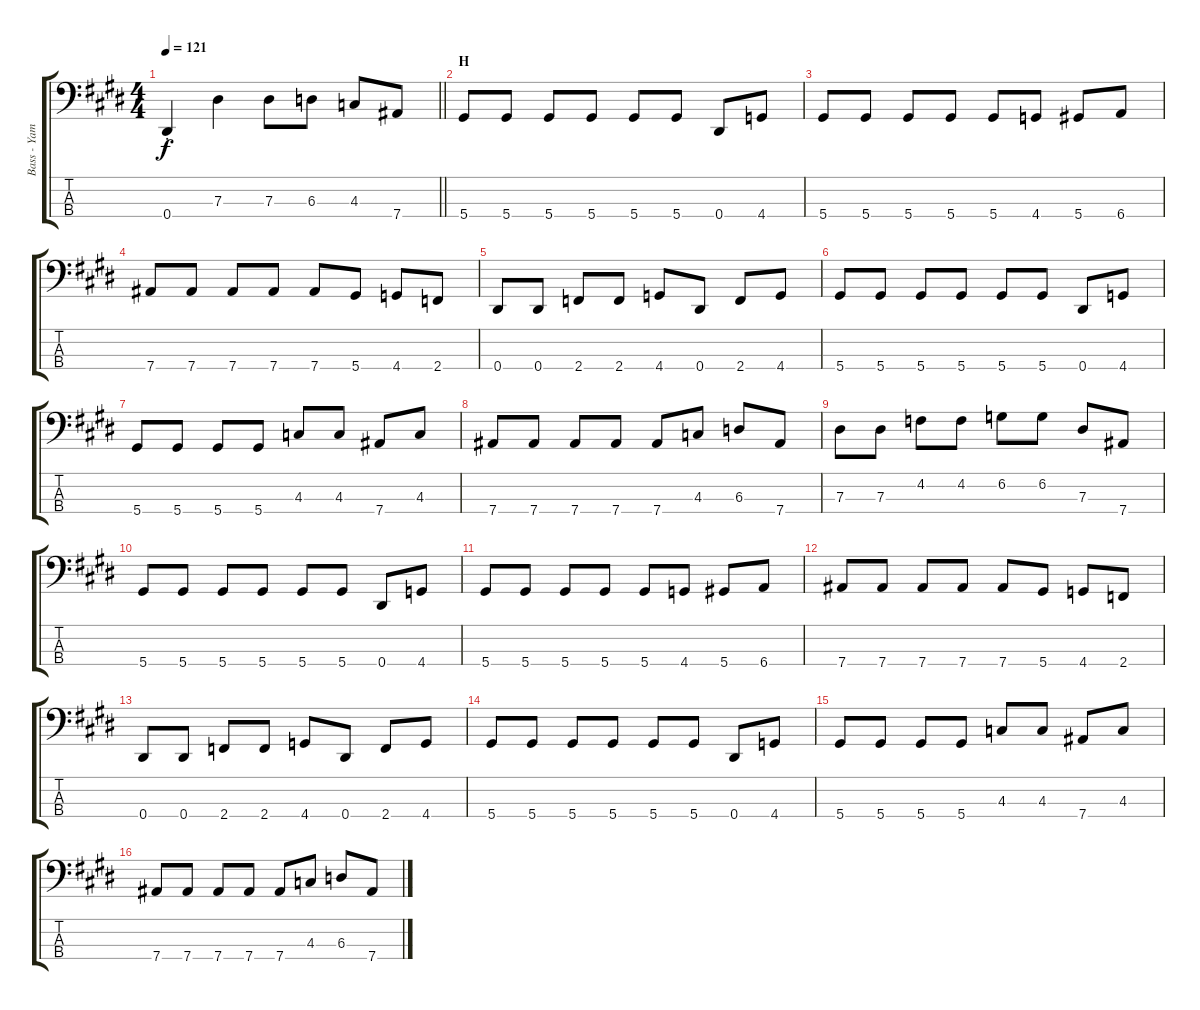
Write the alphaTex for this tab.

\track ("Bass - Yamada Takahiro" "Bass - Yam") {instrument electricbasspick}
\staff {score tabs}
\tuning (Gb2 Db2 Ab1 Eb1) {hide}
\ts (4 4)
\tempo 121
\clef f4
\barLineRight lightlight
\ks e
0.4{st}.4{dy f} 7.3.4 7.3.8 6.3.8 4.3.8 7.4.8 |
\section ("" "H")
5.4.8 5.4.8 5.4.8 5.4.8 5.4.8 5.4.8 0.4.8 4.4.8 |
5.4.8 5.4.8 5.4.8 5.4.8 5.4.8 4.4.8 5.4.8 6.4.8 |
7.4.8 7.4.8 7.4.8 7.4.8 7.4.8 5.4.8 4.4.8 2.4.8 |
0.4.8 0.4.8 2.4.8 2.4.8 4.4.8 0.4.8 2.4.8 4.4.8 |
5.4.8 5.4.8 5.4.8 5.4.8 5.4.8 5.4.8 0.4.8 4.4.8 |
5.4.8 5.4.8 5.4.8 5.4.8 4.3.8 4.3.8 7.4.8 4.3.8 |
7.4.8 7.4.8 7.4.8 7.4.8 7.4.8 4.3.8 6.3.8 7.4.8 |
7.3.8 7.3.8 4.2.8 4.2.8 6.2.8 6.2.8 7.3.8 7.4.8 |
5.4.8 5.4.8 5.4.8 5.4.8 5.4.8 5.4.8 0.4.8 4.4.8 |
5.4.8 5.4.8 5.4.8 5.4.8 5.4.8 4.4.8 5.4.8 6.4.8 |
7.4.8 7.4.8 7.4.8 7.4.8 7.4.8 5.4.8 4.4.8 2.4.8 |
0.4.8 0.4.8 2.4.8 2.4.8 4.4.8 0.4.8 2.4.8 4.4.8 |
5.4.8 5.4.8 5.4.8 5.4.8 5.4.8 5.4.8 0.4.8 4.4.8 |
5.4.8 5.4.8 5.4.8 5.4.8 4.3.8 4.3.8 7.4.8 4.3.8 |
7.4.8 7.4.8 7.4.8 7.4.8 7.4.8 4.3.8 6.3.8 7.4.8
